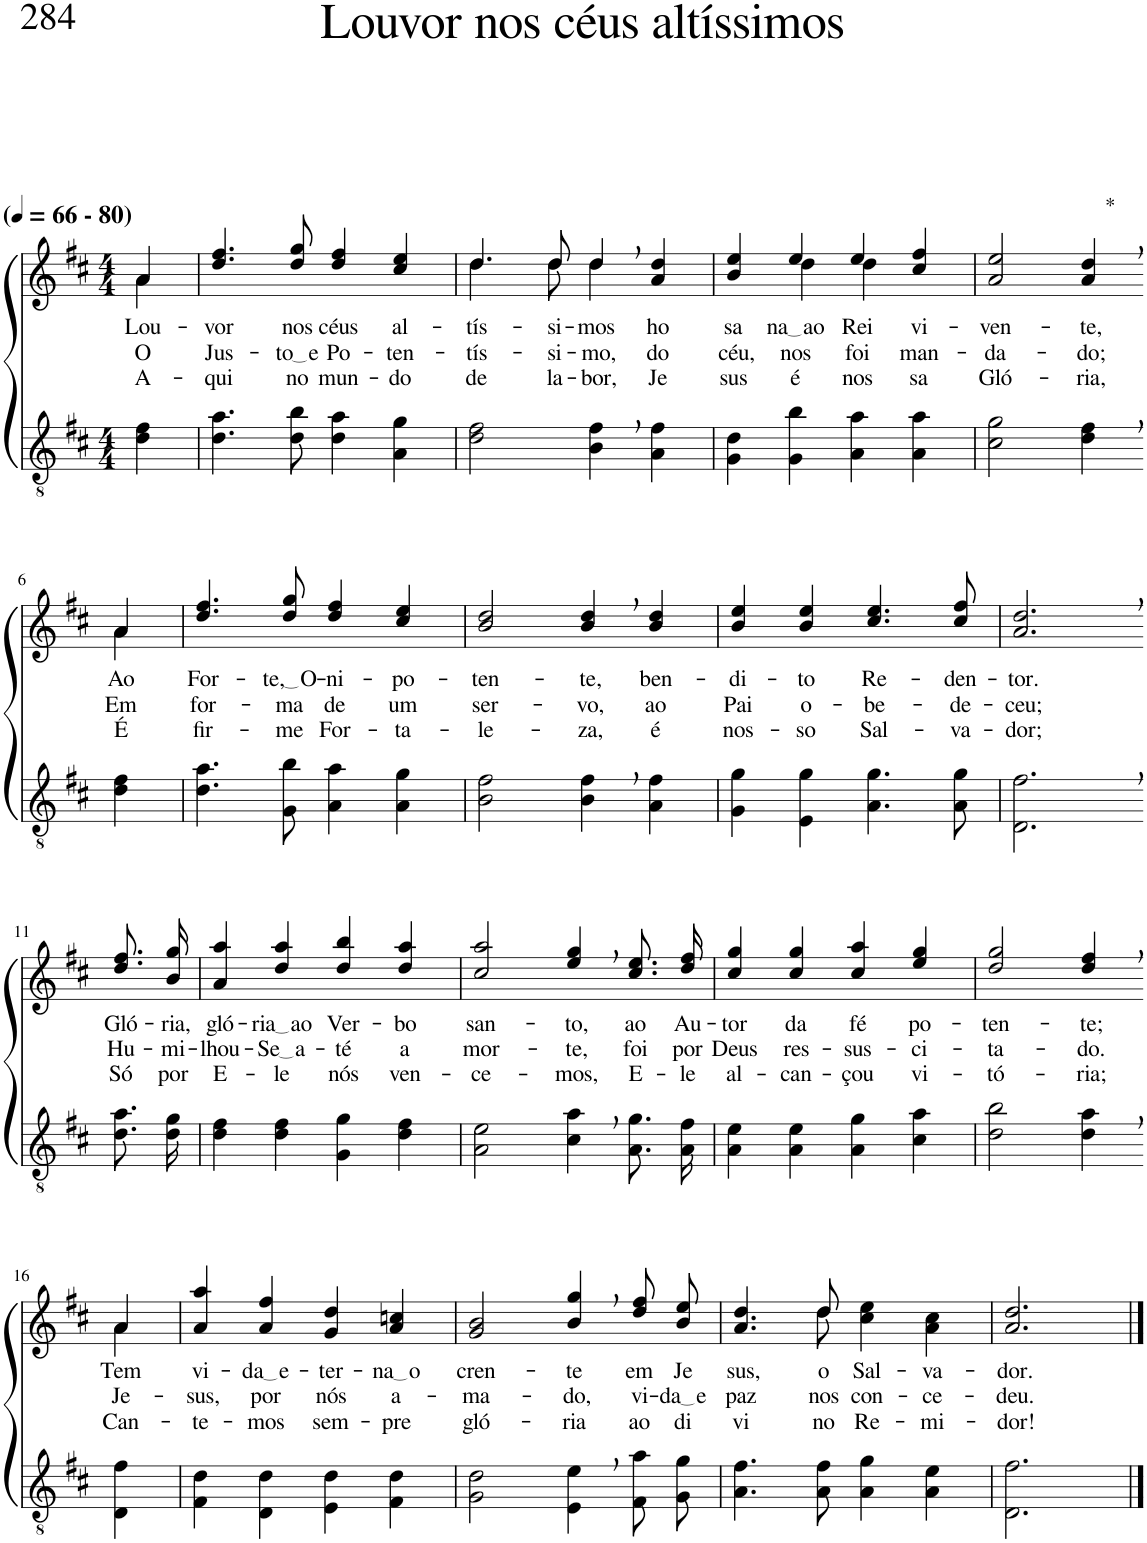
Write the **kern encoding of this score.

**kern	**kern	**text	**text	**text
*part2	*part1	*part1	*part1	*part1
*staff2	*staff1	*staff1	*staff1	*staff1
*I"Parte III e IV	*I"Parte I e II	*	*	*
*clefGv2	*clefG2	*	*	*
*Trd5c9	*Trd5c9	*	*	*
*k[f#c#]	*k[f#c#]	*	*	*
*M4/4	*M4/4	*	*	*
*MM66	*MM66	*	*	*
=1	=1	=1	=1	=1
!	!LO:TX:a:B:t=(	!	!	!
!	!LO:TX:a:B:t=- 80)	!	!	!
!	!	!LO:LY:b	!LO:LY:b	!LO:LY:b
*	*^	*	*	*
4d\ 4f#\	4a\	4a/	Lou-	O	A-
=2	=2	=2	=2	=2	=2
!	!	!	!LO:LY:b	!LO:LY:b	!LO:LY:b
*	*v	*v	*	*	*
4.d\ 4.a\	4.dd/ 4.ff#/	-vor	Jus-	-qui
!	!	!LO:LY:b	!LO:LY:b	!LO:LY:b
8d\ 8b\	8dd/ 8gg/	nos	to e	no
!	!	!LO:LY:b	!LO:LY:b	!LO:LY:b
4d\ 4a\	4dd/ 4ff#/	céus	Po-	mun-
!	!	!LO:LY:b	!LO:LY:b	!LO:LY:b
4A\ 4g\	4cc#/ 4ee/	al-	-ten-	-do
=3	=3	=3	=3	=3
!	!	!LO:LY:b	!LO:LY:b	!LO:LY:b
*	*^	*	*	*
2d\ 2f#\	4.dd\	4.dd/	-tís-	-tís-	de
!	!	!	!LO:LY:b	!LO:LY:b	!LO:LY:b
.	8dd\	8dd/	-si-	-si-	la-
!	!	!	!LO:LY:b	!LO:LY:b	!LO:LY:b
4B\, 4f#\,	4dd,\	4dd/	-mos	-mo,	-bor,
!	!	!	!LO:LY:b	!LO:LY:b	!LO:LY:b
4A\ 4f#\	4ryy	4a/ 4dd/	ho-	do	Je-
=4	=4	=4	=4	=4	=4
!	!	!	!LO:LY:b	!LO:LY:b	!LO:LY:b
4G\ 4d\	4b/ 4ee/	4ryy	-sa-	céu,	-sus
!	!	!	!LO:LY:b	!LO:LY:b	!LO:LY:b
4G\ 4b\	4ee/	4dd\	na ao	nos	é
!	!	!	!LO:LY:b	!LO:LY:b	!LO:LY:b
4A\ 4a\	4ee/	4dd\	Rei	foi	nos-
!	!	!	!LO:LY:b	!LO:LY:b	!LO:LY:b
4A\ 4a\	4cc#/ 4ff#/	4ryy	vi-	man-	-sa
=5	=5	=5	=5	=5	=5
!	!	!	!LO:LY:b	!LO:LY:b	!LO:LY:b
*	*v	*v	*	*	*
2c#\ 2g\	2a/ 2ee/	-ven-	-da-	Gló-
!	!LO:TX:a:t=*	!	!	!
!	!	!LO:LY:b	!LO:LY:b	!LO:LY:b
4d\, 4f#\,	4a/, 4dd/,	-te,	-do;	-ria,
!!LO:LB:g=z
=6-	=6-	=6-	=6-	=6-
!	!	!LO:LY:b	!LO:LY:b	!LO:LY:b
*	*^	*	*	*
4d\ 4f#\	4a\	4a/	Ao	Em	É
=7	=7	=7	=7	=7	=7
!	!	!	!LO:LY:b	!LO:LY:b	!LO:LY:b
*	*v	*v	*	*	*
4.d\ 4.a\	4.dd/ 4.ff#/	For-	for-	fir-
!	!	!LO:LY:b	!LO:LY:b	!LO:LY:b
8G\ 8b\	8dd/ 8gg/	te, O	-ma	-me
!	!	!LO:LY:b	!LO:LY:b	!LO:LY:b
4A\ 4a\	4dd/ 4ff#/	-ni-	de	For-
!	!	!LO:LY:b	!LO:LY:b	!LO:LY:b
4A\ 4g\	4cc#/ 4ee/	-po-	um	-ta-
=8	=8	=8	=8	=8
!	!	!LO:LY:b	!LO:LY:b	!LO:LY:b
2B\ 2f#\	2b/ 2dd/	-ten-	ser-	-le-
!	!	!LO:LY:b	!LO:LY:b	!LO:LY:b
4B\, 4f#\,	4b/, 4dd/,	-te,	-vo,	-za,
!	!	!LO:LY:b	!LO:LY:b	!LO:LY:b
4A\ 4f#\	4b/ 4dd/	ben-	ao	é
=9	=9	=9	=9	=9
!	!	!LO:LY:b	!LO:LY:b	!LO:LY:b
4G\ 4g\	4b/ 4ee/	-di-	Pai	nos-
!	!	!LO:LY:b	!LO:LY:b	!LO:LY:b
4E\ 4g\	4b/ 4ee/	-to	o-	-so
!	!	!LO:LY:b	!LO:LY:b	!LO:LY:b
4.A\ 4.g\	4.cc#/ 4.ee/	Re-	-be-	Sal-
!	!	!LO:LY:b	!LO:LY:b	!LO:LY:b
8A\ 8g\	8cc#/ 8ff#/	-den-	-de-	-va-
=10	=10	=10	=10	=10
!	!	!LO:LY:b	!LO:LY:b	!LO:LY:b
2.D\, 2.f#\,	2.a/, 2.dd/,	-tor.	-ceu;	-dor;
!!LO:LB:g=z
=11-	=11-	=11-	=11-	=11-
!	!	!LO:LY:b	!LO:LY:b	!LO:LY:b
8.d\ 8.a\L	8.dd\ 8.ff#\L	Gló-	Hu-	Só
!	!	!LO:LY:b	!LO:LY:b	!LO:LY:b
16d\ 16g\Jk	16b\ 16gg\Jk	-ria,	-mi-	por
=12	=12	=12	=12	=12
!	!	!LO:LY:b	!LO:LY:b	!LO:LY:b
4d\ 4f#\	4a/ 4aa/	gló-	-lhou-	E-
!	!	!LO:LY:b	!LO:LY:b	!LO:LY:b
4d\ 4f#\	4dd/ 4aa/	ria ao	Se a	-le
!	!	!LO:LY:b	!LO:LY:b	!LO:LY:b
4G\ 4g\	4dd/ 4bb/	Ver-	-té	nós
!	!	!LO:LY:b	!LO:LY:b	!LO:LY:b
4d\ 4f#\	4dd/ 4aa/	-bo	a	ven-
=13	=13	=13	=13	=13
!	!	!LO:LY:b	!LO:LY:b	!LO:LY:b
2A\ 2e\	2cc#/ 2aa/	san-	mor-	-ce-
!	!	!LO:LY:b	!LO:LY:b	!LO:LY:b
4c#\, 4a\,	4ee/, 4gg/,	-to,	-te,	-mos,
!	!	!LO:LY:b	!LO:LY:b	!LO:LY:b
8.A\ 8.g\L	8.cc#\ 8.ee\L	ao	foi	E-
!	!	!LO:LY:b	!LO:LY:b	!LO:LY:b
16A\ 16f#\Jk	16dd\ 16ff#\Jk	Au-	por	-le
=14	=14	=14	=14	=14
!	!	!LO:LY:b	!LO:LY:b	!LO:LY:b
4A\ 4e\	4cc#/ 4gg/	-tor	Deus	al-
!	!	!LO:LY:b	!LO:LY:b	!LO:LY:b
4A\ 4e\	4cc#/ 4gg/	da	res-	-can-
!	!	!LO:LY:b	!LO:LY:b	!LO:LY:b
4A\ 4g\	4cc#/ 4aa/	fé	-sus-	-çou
!	!	!LO:LY:b	!LO:LY:b	!LO:LY:b
4c#\ 4a\	4ee/ 4gg/	po-	-ci-	vi-
=15	=15	=15	=15	=15
!	!	!LO:LY:b	!LO:LY:b	!LO:LY:b
2d\ 2b\	2dd/ 2gg/	-ten-	-ta-	-tó-
!	!	!LO:LY:b	!LO:LY:b	!LO:LY:b
4d\, 4a\,	4dd/, 4ff#/,	-te;	-do.	-ria;
!!LO:LB:g=z
=16-	=16-	=16-	=16-	=16-
*	*^	*	*	*
!	!	!	!LO:LY:b	!LO:LY:b	!LO:LY:b
4D\ 4f#\	4a/	4a\	Tem	Je-	Can-
=17	=17	=17	=17	=17	=17
!	!	!	!LO:LY:b	!LO:LY:b	!LO:LY:b
*	*v	*v	*	*	*
4F#\ 4d\	4a/ 4aa/	vi-	-sus,	-te-
!	!	!LO:LY:b	!LO:LY:b	!LO:LY:b
4D\ 4d\	4a/ 4ff#/	da e	por	-mos
!	!	!LO:LY:b	!LO:LY:b	!LO:LY:b
4E\ 4d\	4g/ 4dd/	-ter-	nós	sem-
!	!	!LO:LY:b	!LO:LY:b	!LO:LY:b
4F#\ 4d\	4a/ 4ccn/	na o	a-	-pre
=18	=18	=18	=18	=18
!	!	!LO:LY:b	!LO:LY:b	!LO:LY:b
2G\ 2d\	2g/ 2b/	cren-	-ma-	gló-
!	!	!LO:LY:b	!LO:LY:b	!LO:LY:b
4E\, 4e\,	4b/, 4gg/,	-te	-do,	-ria
!	!	!LO:LY:b	!LO:LY:b	!LO:LY:b
8F#\ 8a\L	8dd\ 8ff#\L	em	vi-	ao
!	!	!LO:LY:b	!LO:LY:b	!LO:LY:b
8G\ 8g\J	8b\ 8ee\J	Je-	da e	di-
=19	=19	=19	=19	=19
*	*^	*	*	*
!	!	!	!LO:LY:b	!LO:LY:b	!LO:LY:b
4.A\ 4.f#\	4.ryy	4.a/ 4.dd/	-sus,	paz	-vi-
!	!	!	!LO:LY:b	!LO:LY:b	!LO:LY:b
8A\ 8f#\	8dd\	8dd/	o	nos	-no
!	!	!	!LO:LY:b	!LO:LY:b	!LO:LY:b
4A\ 4g\	4cc#\ 4ee\	2ryy	Sal-	con-	Re-
!	!	!	!LO:LY:b	!LO:LY:b	!LO:LY:b
4A\ 4e\	4a\ 4cc#\	.	-va-	-ce-	-mi-
*	*v	*v	*	*	*
=20	=20	=20	=20	=20
!	!	!LO:LY:b	!LO:LY:b	!LO:LY:b
2.D\ 2.f#\	2.a/ 2.dd/	-dor.	-deu.	-dor!
==	==	==	==	==
*-	*-	*-	*-	*-
